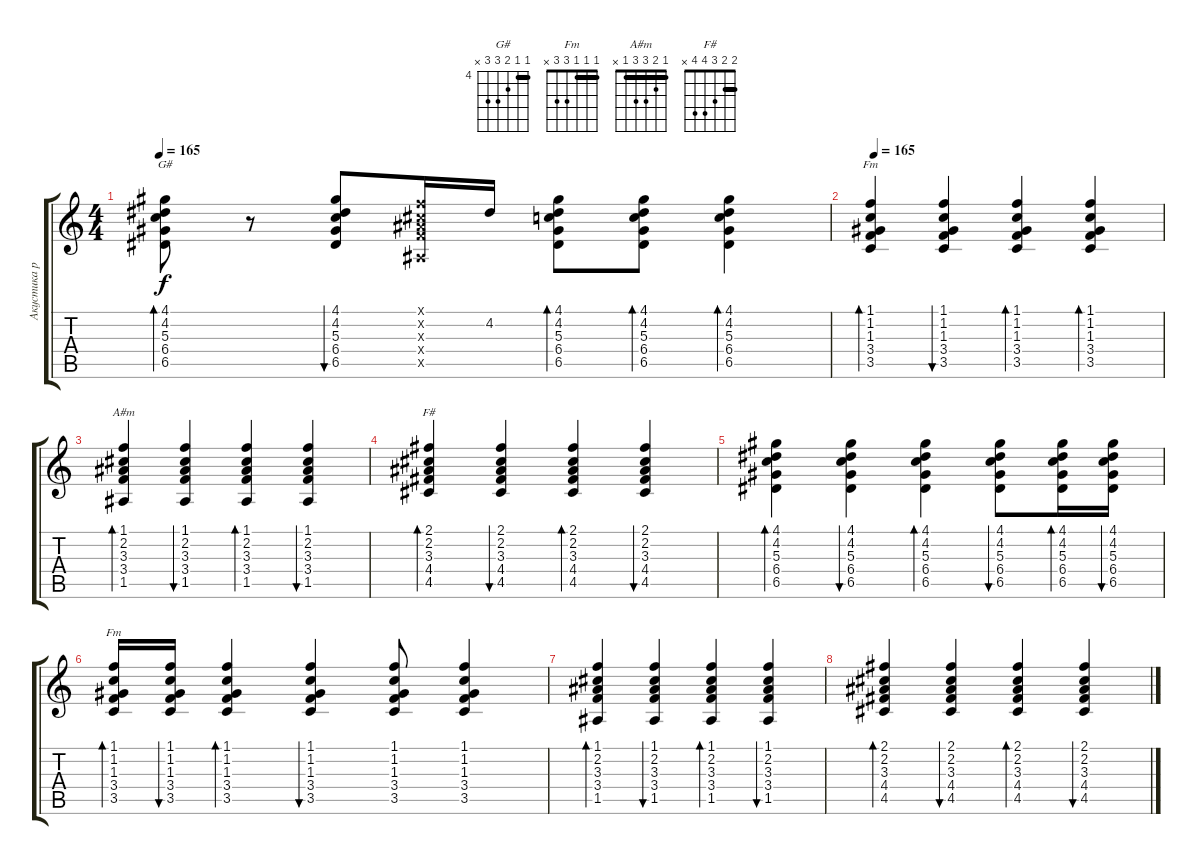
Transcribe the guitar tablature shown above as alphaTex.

\track ("Акустика ритм" "Акустика р") {instrument acousticguitarsteel}
\staff {score tabs}
\tuning (E4 B3 G3 D3 A2 E2) {hide}
\chord ("G#" 4 4 5 6 6 x) {firstfret 4 barre 4}
\chord ("Fm" 1 1 1 3 3 1) {barre 1}
\chord ("A#m" 1 2 3 3 1 x) {barre 1}
\chord ("F#" 2 2 3 4 4 x) {barre 2}
\chord ("Fm" 1 1 1 3 3 x) {barre 1}
\ts (4 4)
\tempo 165
\clef g2
\ks c
(4.1 4.2 5.3 6.4 6.5).8{bd 60 ch "G#" dy f} r.8 (4.1 4.2 5.3 6.4 6.5).8{bu 60} (1.1{x} 2.2{x} 3.3{x} 3.4{x} 1.5{x}).16 4.2.16 (4.1 4.2 5.3 6.4 6.5).8{bd 60} (4.1 4.2 5.3 6.4 6.5).8{bd 60} (4.1 4.2 5.3 6.4 6.5).4{bd 60} |
\tempo 165
(1.1 1.2 1.3 3.4 3.5).4{bd 60 ch "Fm"} (1.1 1.2 1.3 3.4 3.5).4{bu 60} (1.1 1.2 1.3 3.4 3.5).4{bd 60} (1.1 1.2 1.3 3.4 3.5).4{bd 60} |
(1.1 2.2 3.3 3.4 1.5).4{bd 60 ch "A#m"} (1.1 2.2 3.3 3.4 1.5).4{bu 60} (1.1 2.2 3.3 3.4 1.5).4{bd 60} (1.1 2.2 3.3 3.4 1.5).4{bu 60} |
(2.1 2.2 3.3 4.4 4.5).4{bd 60 ch "F#"} (2.1 2.2 3.3 4.4 4.5).4{bu 60} (2.1 2.2 3.3 4.4 4.5).4{bd 60} (2.1 2.2 3.3 4.4 4.5).4{bu 60} |
(4.1 4.2 5.3 6.4 6.5).4{bd 60} (4.1 4.2 5.3 6.4 6.5).4{bu 60} (4.1 4.2 5.3 6.4 6.5).4{bd 60} (4.1 4.2 5.3 6.4 6.5).8{bu 60} (4.1 4.2 5.3 6.4 6.5).16{bd 60} (4.1 4.2 5.3 6.4 6.5).16{bu 60} |
(1.1 1.2 1.3 3.4 3.5).16{bd 60 ch "Fm"} (1.1 1.2 1.3 3.4 3.5).16{bu 60} (1.1 1.2 1.3 3.4 3.5).4{bd 60} (1.1 1.2 1.3 3.4 3.5).4{bu 60} (1.1 1.2 1.3 3.4 3.5).8 (1.1 1.2 1.3 3.4 3.5).4 |
(1.1 2.2 3.3 3.4 1.5).4{bd 60} (1.1 2.2 3.3 3.4 1.5).4{bu 60} (1.1 2.2 3.3 3.4 1.5).4{bd 60} (1.1 2.2 3.3 3.4 1.5).4{bu 60} |
(2.1 2.2 3.3 4.4 4.5).4{bd 60} (2.1 2.2 3.3 4.4 4.5).4{bu 60} (2.1 2.2 3.3 4.4 4.5).4{bd 60} (2.1 2.2 3.3 4.4 4.5).4{bu 60}
